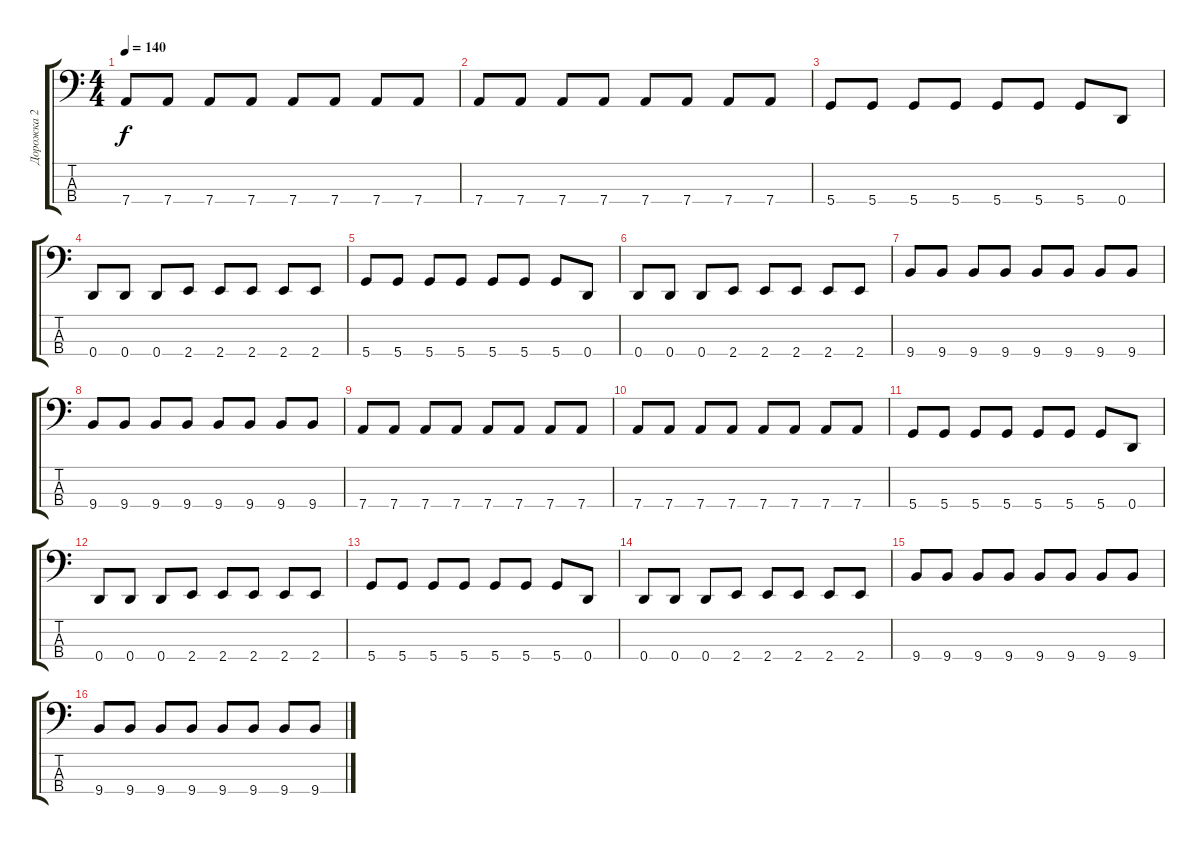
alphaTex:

\track ("Дорожка 2" "Дорожка 2") {instrument electricbasspick}
\staff {score tabs}
\tuning (G2 D2 A1 D1) {hide}
\ts (4 4)
\tempo 140
\clef f4
\ks c
7.4.8{dy f} 7.4.8 7.4.8 7.4.8 7.4.8 7.4.8 7.4.8 7.4.8 |
7.4.8 7.4.8 7.4.8 7.4.8 7.4.8 7.4.8 7.4.8 7.4.8 |
5.4.8 5.4.8 5.4.8 5.4.8 5.4.8 5.4.8 5.4.8 0.4.8 |
0.4.8 0.4.8 0.4.8 2.4.8 2.4.8 2.4.8 2.4.8 2.4.8 |
5.4.8 5.4.8 5.4.8 5.4.8 5.4.8 5.4.8 5.4.8 0.4.8 |
0.4.8 0.4.8 0.4.8 2.4.8 2.4.8 2.4.8 2.4.8 2.4.8 |
9.4.8 9.4.8 9.4.8 9.4.8 9.4.8 9.4.8 9.4.8 9.4.8 |
9.4.8 9.4.8 9.4.8 9.4.8 9.4.8 9.4.8 9.4.8 9.4.8 |
7.4.8 7.4.8 7.4.8 7.4.8 7.4.8 7.4.8 7.4.8 7.4.8 |
7.4.8 7.4.8 7.4.8 7.4.8 7.4.8 7.4.8 7.4.8 7.4.8 |
5.4.8 5.4.8 5.4.8 5.4.8 5.4.8 5.4.8 5.4.8 0.4.8 |
0.4.8 0.4.8 0.4.8 2.4.8 2.4.8 2.4.8 2.4.8 2.4.8 |
5.4.8 5.4.8 5.4.8 5.4.8 5.4.8 5.4.8 5.4.8 0.4.8 |
0.4.8 0.4.8 0.4.8 2.4.8 2.4.8 2.4.8 2.4.8 2.4.8 |
9.4.8 9.4.8 9.4.8 9.4.8 9.4.8 9.4.8 9.4.8 9.4.8 |
9.4.8 9.4.8 9.4.8 9.4.8 9.4.8 9.4.8 9.4.8 9.4.8
